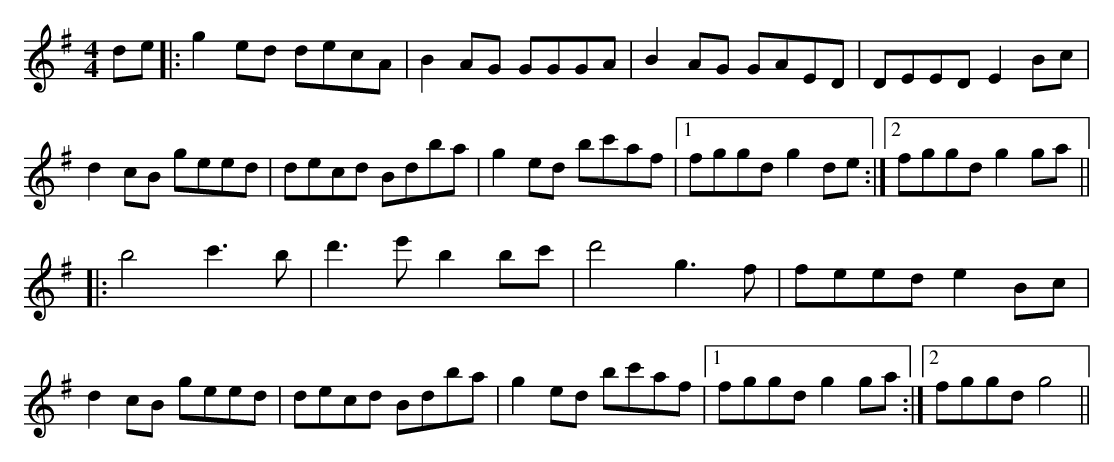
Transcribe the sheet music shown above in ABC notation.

X:1
M:4/4
K:G
de|:g2 ed decA|B2 AG GGGA|B2 AG GAED|DEED E2 Bc|
d2 cB geed|decd Bdba|g2 ed bc'af|1 fggd g2 de:|2 fggd g2 ga||
|:b4 c'3 b|d'3e' b2 bc'|d'4 g3 f|feed e2 Bc|
d2 cB geed|decd Bdba|g2 ed bc'af|1 fggd g2 ga:|2 fggd g4||
